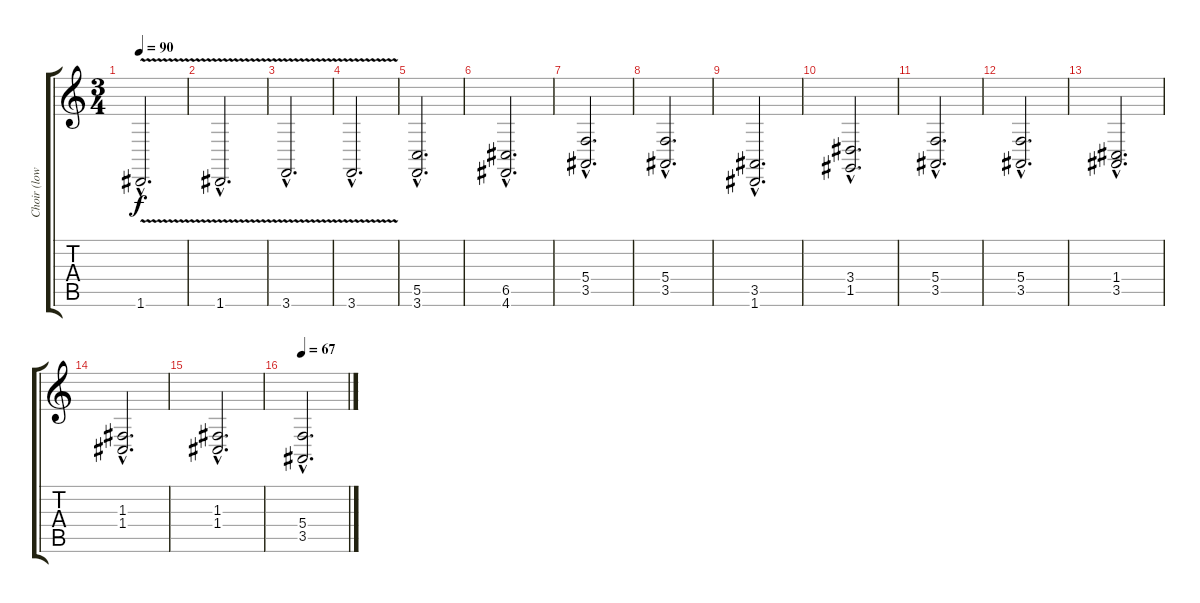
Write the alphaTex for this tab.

\track ("Choir (low)" "Choir (low") {instrument choiraahs}
\staff {score tabs}
\tuning (D4 A3 F3 C3 G2 D2) {hide}
\ts (3 4)
\tempo 90
\clef g2
\ks c
1.6{v hac}.2{d dy f} |
1.6{v hac}.2{d} |
3.6{v hac}.2{d} |
3.6{v hac}.2{d} |
(5.5{hac} 3.6{hac}).2{d} |
(6.5{hac} 4.6{hac}).2{d} |
(5.4{hac} 3.5{hac}).2{d} |
(5.4{hac} 3.5{hac}).2{d} |
(3.5{hac} 1.6{hac}).2{d} |
(3.4{hac} 1.5{hac}).2{d} |
(5.4{hac} 3.5{hac}).2{d} |
(5.4{hac} 3.5{hac}).2{d} |
(1.4{hac} 3.5{hac}).2{d} |
(1.3{hac} 1.4{hac}).2{d} |
(1.3{hac} 1.4{hac}).2{d} |
\tempo 67
(5.4{hac} 3.5{hac}).2{d}
